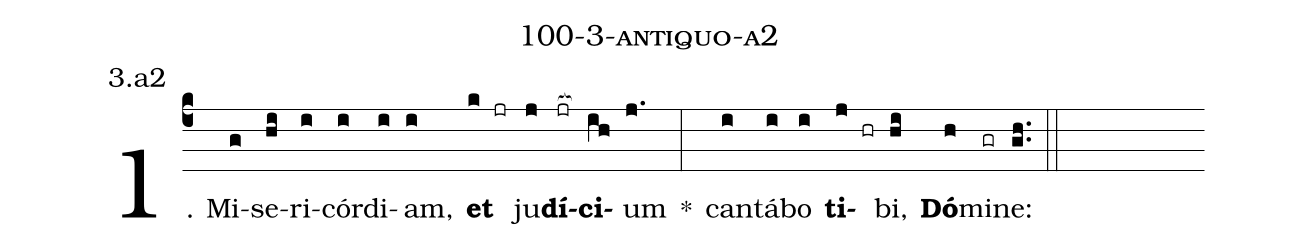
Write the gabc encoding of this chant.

name: 100-3-antiquo-a2;
annotation: 3.a2;
%%
(c4)1. Mi(g)se(hi)ri(i)cór(i)di(i)am,(i) <b>et</b>(k jr) ju(j)<b>dí</b>(jr[ocb:1{])<b>ci</b>(ih[ocb:0}])um(j.) *(:) can(i)tá(i)bo(i) <b>ti</b>(j hr)bi,(hi) <b>Dó</b>(h)mi(gr)ne:(gh..) (::)
